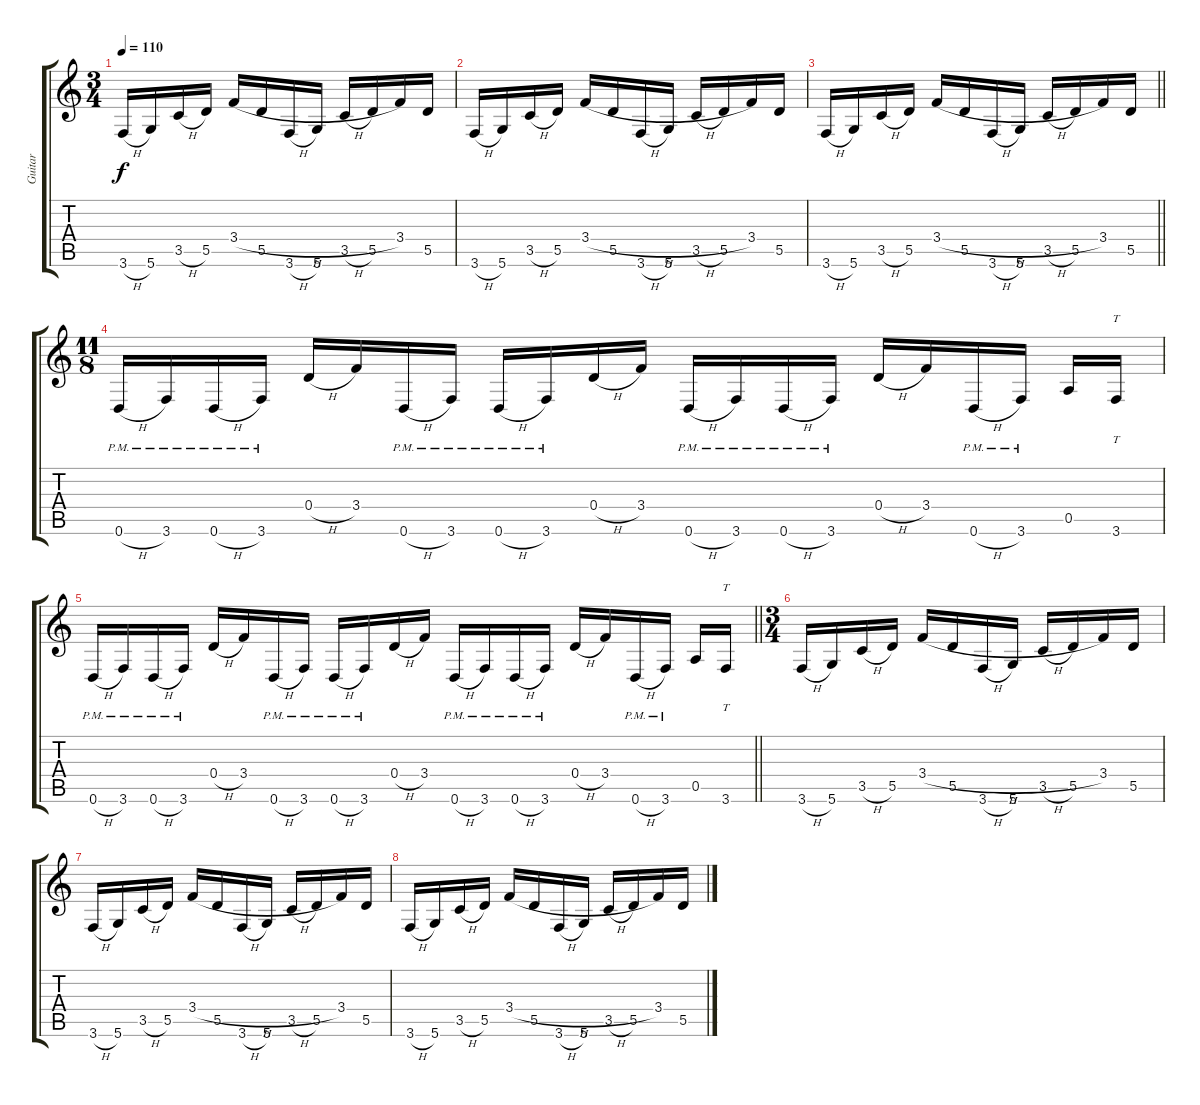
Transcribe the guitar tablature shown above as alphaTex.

\track ("Guitar" "Guitar") {instrument overdrivenguitar}
\staff {score tabs}
\tuning (E4 B3 G3 D3 A2 D2) {hide}
\ts (3 4)
\tempo 110
\clef g2
\ks c
3.6{h}.16{dy f} 5.6.16 3.5{h}.16 5.5.16 3.4{h}.16 5.5.16 3.6{h}.16 5.6.16 3.5{h}.16 5.5.16 3.4.16 5.5.16 |
3.6{h}.16 5.6.16 3.5{h}.16 5.5.16 3.4{h}.16 5.5.16 3.6{h}.16 5.6.16 3.5{h}.16 5.5.16 3.4.16 5.5.16 |
\barLineRight lightlight
3.6{h}.16 5.6.16 3.5{h}.16 5.5.16 3.4{h}.16 5.5.16 3.6{h}.16 5.6.16 3.5{h}.16 5.5.16 3.4.16 5.5.16 |
\ts (11 8)
\section ("" "")
0.6{h pm}.16 3.6{pm}.16 0.6{h pm}.16 3.6{pm}.16 0.4{h}.16 3.4.16 0.6{h pm}.16 3.6{pm}.16 0.6{h pm}.16 3.6{pm}.16 0.4{h}.16 3.4.16 0.6{h pm}.16 3.6{pm}.16 0.6{h pm}.16 3.6{pm}.16 0.4{h}.16 3.4.16 0.6{h pm}.16 3.6{pm}.16 0.5.16 3.6.16{tt} |
\barLineRight lightlight
0.6{h pm}.16 3.6{pm}.16 0.6{h pm}.16 3.6{pm}.16 0.4{h}.16 3.4.16 0.6{h pm}.16 3.6{pm}.16 0.6{h pm}.16 3.6{pm}.16 0.4{h}.16 3.4.16 0.6{h pm}.16 3.6{pm}.16 0.6{h pm}.16 3.6{pm}.16 0.4{h}.16 3.4.16 0.6{h pm}.16 3.6{pm}.16 0.5.16 3.6.16{tt} |
\ts (3 4)
\section ("" "")
3.6{h}.16 5.6.16 3.5{h}.16 5.5.16 3.4{h}.16 5.5.16 3.6{h}.16 5.6.16 3.5{h}.16 5.5.16 3.4.16 5.5.16 |
3.6{h}.16 5.6.16 3.5{h}.16 5.5.16 3.4{h}.16 5.5.16 3.6{h}.16 5.6.16 3.5{h}.16 5.5.16 3.4.16 5.5.16 |
3.6{h}.16 5.6.16 3.5{h}.16 5.5.16 3.4{h}.16 5.5.16 3.6{h}.16 5.6.16 3.5{h}.16 5.5.16 3.4.16 5.5.16
